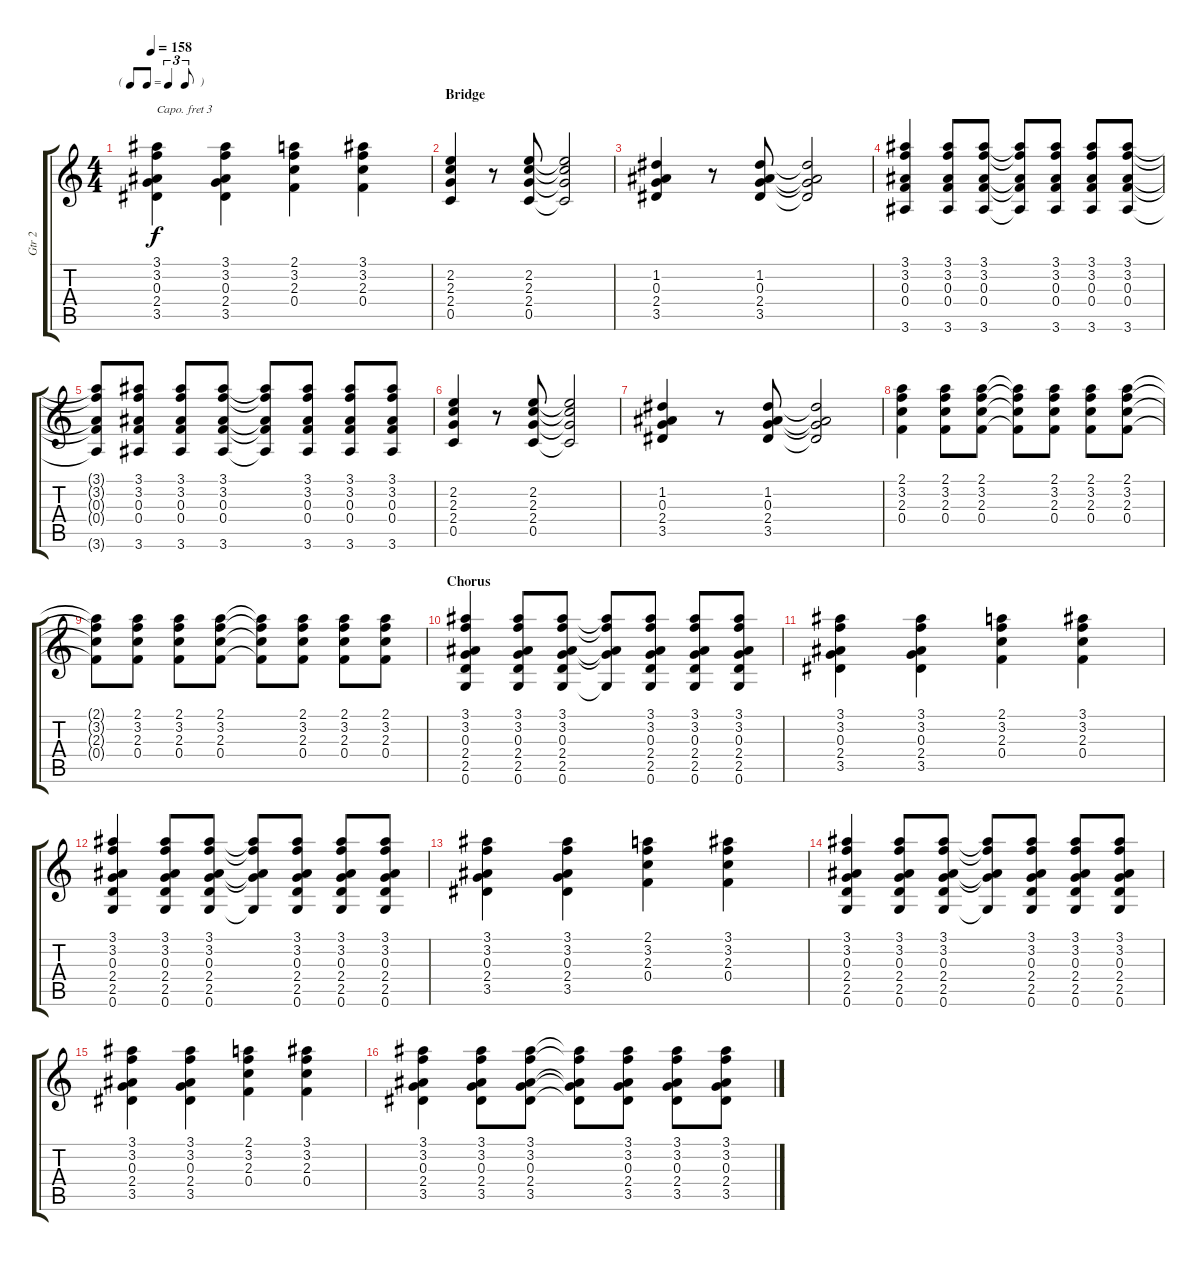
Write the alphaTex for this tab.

\track ("Gtr 2" "Gtr 2") {instrument overdrivenguitar}
\staff {score tabs}
\capo 3
\tuning (E4 B3 G3 D3 A2 E2) {hide}
\ts (4 4)
\tf triplet8th
\tempo 158
\clef g2
\ks c
(3.1 3.2 0.3 2.4 3.5).4{dy f} (3.1 3.2 0.3 2.4 3.5).4 (2.1 3.2 2.3 0.4).4 (3.1 3.2 2.3 0.4).4 |
\section ("" "Bridge")
(2.2 2.3 2.4 0.5).4{volume 11 instrument overdrivenguitar} r.8 (2.2 2.3 2.4 0.5).8 (2.2{t} 2.3{t} 2.4{t} 0.5{t}).2 |
(1.2 0.3 2.4 3.5).4 r.8 (1.2 0.3 2.4 3.5).8 (1.2{t} 0.3{t} 2.4{t} 3.5{t}).2 |
(3.1 3.2 0.3 0.4 3.6).4 (3.1 3.2 0.3 0.4 3.6).8 (3.1 3.2 0.3 0.4 3.6).8 (3.1{t} 3.2{t} 0.3{t} 0.4{t} 3.6{t}).8 (3.1 3.2 0.3 0.4 3.6).8 (3.1 3.2 0.3 0.4 3.6).8 (3.1 3.2 0.3 0.4 3.6).8 |
(3.1{t} 3.2{t} 0.3{t} 0.4{t} 3.6{t}).8 (3.1 3.2 0.3 0.4 3.6).8 (3.1 3.2 0.3 0.4 3.6).8 (3.1 3.2 0.3 0.4 3.6).8 (3.1{t} 3.2{t} 0.3{t} 0.4{t} 3.6{t}).8 (3.1 3.2 0.3 0.4 3.6).8 (3.1 3.2 0.3 0.4 3.6).8 (3.1 3.2 0.3 0.4 3.6).8 |
(2.2 2.3 2.4 0.5).4 r.8 (2.2 2.3 2.4 0.5).8 (2.2{t} 2.3{t} 2.4{t} 0.5{t}).2 |
(1.2 0.3 2.4 3.5).4 r.8 (1.2 0.3 2.4 3.5).8 (1.2{t} 0.3{t} 2.4{t} 3.5{t}).2 |
(2.1 3.2 2.3 0.4).4 (2.1 3.2 2.3 0.4).8 (2.1 3.2 2.3 0.4).8 (2.1{t} 3.2{t} 2.3{t} 0.4{t}).8 (2.1 3.2 2.3 0.4).8 (2.1 3.2 2.3 0.4).8 (2.1 3.2 2.3 0.4).8 |
(2.1{t} 3.2{t} 2.3{t} 0.4{t}).8 (2.1 3.2 2.3 0.4).8 (2.1 3.2 2.3 0.4).8 (2.1 3.2 2.3 0.4).8 (2.1{t} 3.2{t} 2.3{t} 0.4{t}).8 (2.1 3.2 2.3 0.4).8 (2.1 3.2 2.3 0.4).8 (2.1 3.2 2.3 0.4).8 |
\section ("" "Chorus")
(3.1 3.2 0.3 2.4 2.5 0.6).4 (3.1 3.2 0.3 2.4 2.5 0.6).8 (3.1 3.2 0.3 2.4 2.5 0.6).8 (3.1{t} 3.2{t} 0.3{t} 2.4{t} 0.6{t}).8 (3.1 3.2 0.3 2.4 2.5 0.6).8 (3.1 3.2 0.3 2.4 2.5 0.6).8 (3.1 3.2 0.3 2.4 2.5 0.6).8 |
(3.1 3.2 0.3 2.4 3.5).4 (3.1 3.2 0.3 2.4 3.5).4 (2.1 3.2 2.3 0.4).4 (3.1 3.2 2.3 0.4).4 |
(3.1 3.2 0.3 2.4 2.5 0.6).4 (3.1 3.2 0.3 2.4 2.5 0.6).8 (3.1 3.2 0.3 2.4 2.5 0.6).8 (3.1{t} 3.2{t} 0.3{t} 2.4{t} 0.6{t}).8 (3.1 3.2 0.3 2.4 2.5 0.6).8 (3.1 3.2 0.3 2.4 2.5 0.6).8 (3.1 3.2 0.3 2.4 2.5 0.6).8 |
(3.1 3.2 0.3 2.4 3.5).4 (3.1 3.2 0.3 2.4 3.5).4 (2.1 3.2 2.3 0.4).4 (3.1 3.2 2.3 0.4).4 |
(3.1 3.2 0.3 2.4 2.5 0.6).4 (3.1 3.2 0.3 2.4 2.5 0.6).8 (3.1 3.2 0.3 2.4 2.5 0.6).8 (3.1{t} 3.2{t} 0.3{t} 2.4{t} 0.6{t}).8 (3.1 3.2 0.3 2.4 2.5 0.6).8 (3.1 3.2 0.3 2.4 2.5 0.6).8 (3.1 3.2 0.3 2.4 2.5 0.6).8 |
(3.1 3.2 0.3 2.4 3.5).4 (3.1 3.2 0.3 2.4 3.5).4 (2.1 3.2 2.3 0.4).4 (3.1 3.2 2.3 0.4).4 |
(3.1 3.2 0.3 2.4 3.5).4 (3.1 3.2 0.3 2.4 3.5).8 (3.1 3.2 0.3 2.4 3.5).8 (3.1{t} 3.2{t} 0.3{t} 2.4{t} 3.5{t}).8 (3.1 3.2 0.3 2.4 3.5).8 (3.1 3.2 0.3 2.4 3.5).8 (3.1 3.2 0.3 2.4 3.5).8
